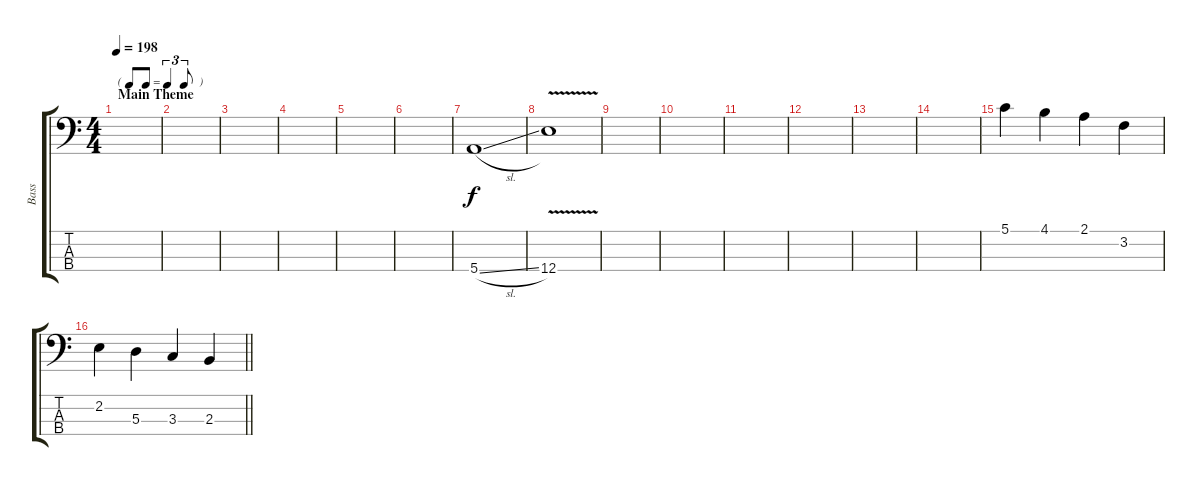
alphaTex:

\track ("Bass" "Bass") {instrument acousticbass}
\staff {score tabs}
\tuning (G2 D2 A1 E1) {hide}
\ts (4 4)
\tf triplet8th
\section ("" "Main Theme")
\tempo 198
\clef f4
\ks c
|
|
|
|
|
|
5.4{sl}.1 |
12.4{v}.1 |
|
|
|
|
|
|
5.1.4 4.1.4 2.1.4 3.2.4 |
\barLineRight lightlight
2.2.4 5.3.4 3.3.4 2.3.4
